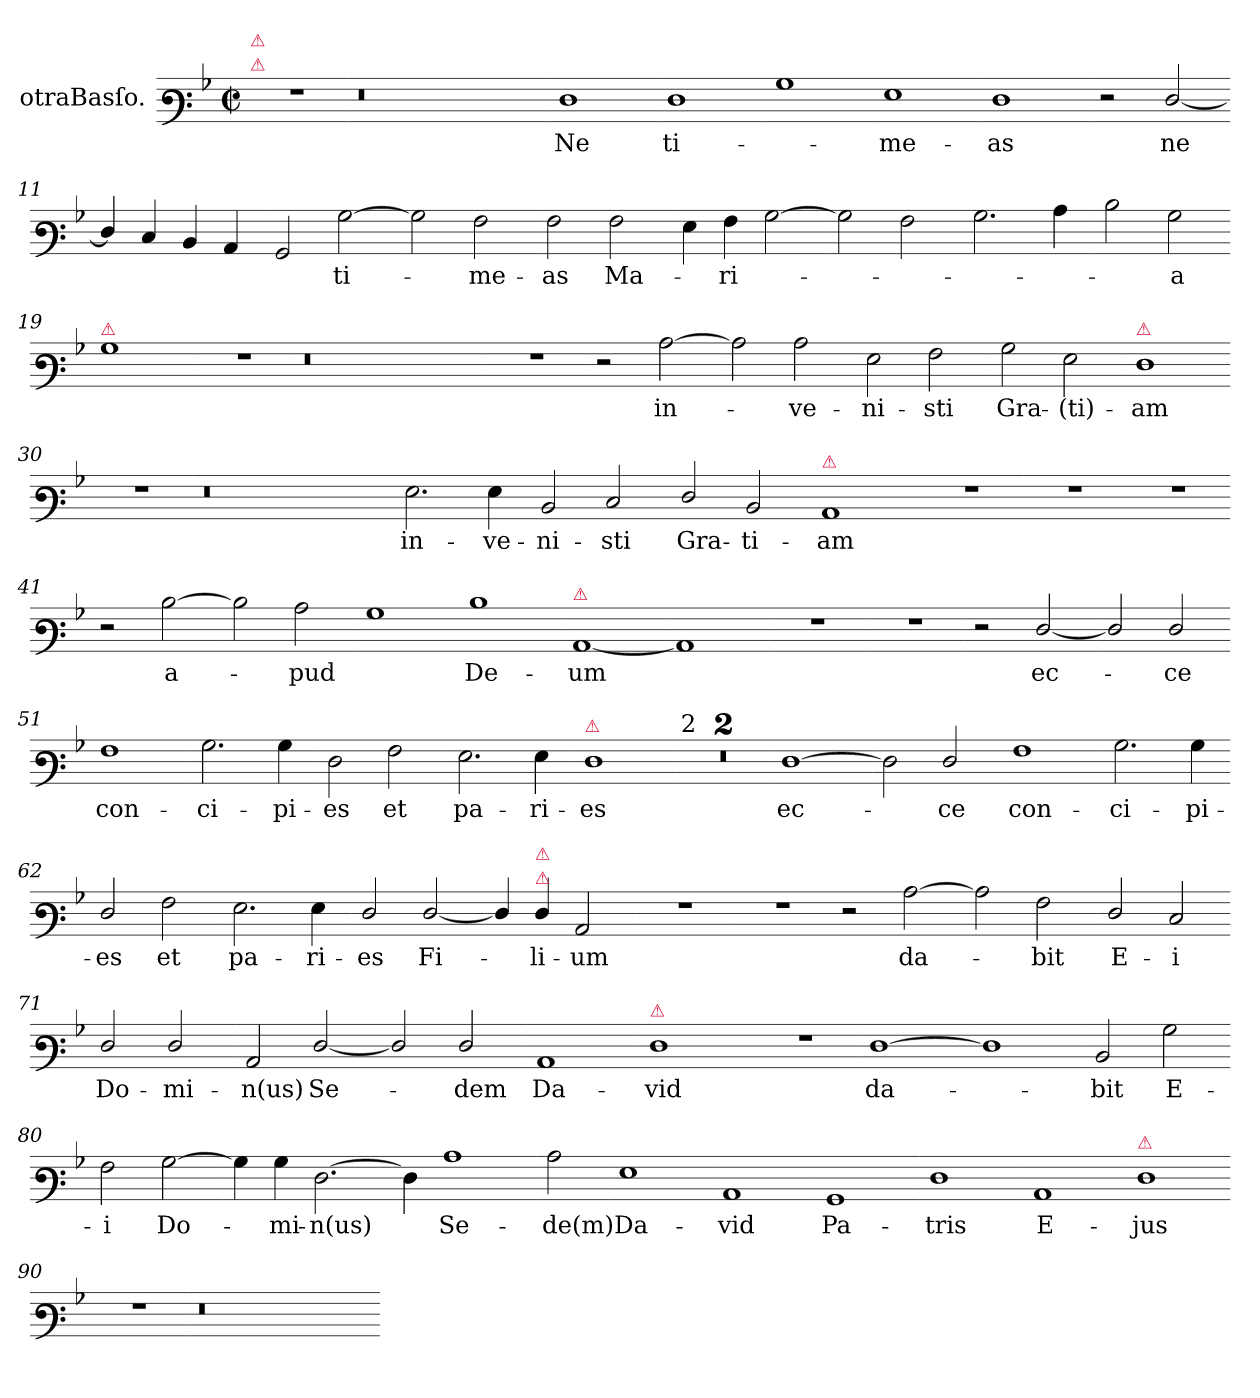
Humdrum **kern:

**kern	**text
*part1	*part1
*staff1	*staff1
*I"otraBasſo.	*
*clefF3	*
*k[b-]	*
*F:	*
*M2/2	*
*met(c|)	*
=1	=1
!LO:TX:a:color=crimson:t=⚠	!
!LO:TX:a:color=crimson:t=⚠	!
1r	.
=2-	=2-
0.r	.
=5-	=5-
1F	Ne
=6-	=6-
1F	ti-
=7-	=7-
1B-	.
=8-	=8-
1G	-me-
=9-	=9-
1F	-as
=10-	=10-
2r	.
[2F/	ne
=11-	=11-
4F/]	.
4E/	.
4D/	.
4C/	.
=12-	=12-
2BB-/	.
[2B-\	ti-
=13-	=13-
2B-\]	.
2A\	-me-
=14-	=14-
2A\	-as
2A\	Ma-
=15-	=15-
4G\	.
4A\	-ri-
[2B-\	.
=16-	=16-
2B-\]	.
2A\	.
=17-	=17-
2.B-\	.
4c\	.
=18-	=18-
2d\	.
2B-\	-a
=19-	=19-
!LO:TX:a:color=crimson:t=⚠	!
1B-	.
=20-	=20-
1r	.
=21-	=21-
0.r	.
=24-	=24-
1r	.
=25-	=25-
2r	.
[2c\	in-
=26-	=26-
2c\]	.
2c\	-ve-
=27-	=27-
2G\	-ni-
2A\	-sti
=28-	=28-
2B-\	Gra-
2G\	-(ti)-
=29-	=29-
!LO:TX:a:color=crimson:t=⚠	!
1F	-am
=30-	=30-
1r	.
=31-	=31-
0.r	.
=34-	=34-
2.G\	in-
4G\	-ve-
=35-	=35-
2D/	-ni-
2E/	-sti
=36-	=36-
2F/	Gra-
2D/	-ti-
=37-	=37-
!LO:TX:a:color=crimson:t=⚠	!
1C	-am
=38-	=38-
1r	.
=39-	=39-
1r	.
=40-	=40-
1r	.
=41-	=41-
2r	.
[2d\	a-
=42-	=42-
2d\]	.
2c\	-pud
=43-	=43-
1B-	.
=44-	=44-
1d	De-
=45-	=45-
!LO:TX:a:color=crimson:t=⚠	!
[1C	-um
=46-	=46-
1C]	.
=47-	=47-
1r	.
=48-	=48-
1r	.
=49-	=49-
2r	.
[2F/	ec-
=50-	=50-
2F/]	.
2F/	-ce
=51-	=51-
1A	con-
=52-	=52-
2.B-\	-ci-
4B-\	-pi-
=53-	=53-
2F\	-es
2A\	et
=54-	=54-
2.G\	pa-
4G\	-ri-
=55-	=55-
!LO:TX:a:color=crimson:t=⚠	!
1F	-es
=56-	=56-
!LO:TX:a:t=2	!
1r	.
=57-	=57-
1r	.
=58-	=58-
[1F	ec-
=59-	=59-
2F]	.
2F/	-ce
=60-	=60-
1A	con-
=61-	=61-
2.B-\	-ci-
4B-\	-pi-
=62-	=62-
2F/	-es
2A\	et
=63-	=63-
2.G\	pa-
4G\	-ri-
=64-	=64-
2F/	-es
[2F/	Fi-
=65-	=65-
4F/]	.
!LO:TX:a:color=crimson:t=⚠	!
!LO:TX:a:color=crimson:t=⚠	!
4F/	-li-
2C/	-um
=66-	=66-
1r	.
=67-	=67-
1r	.
=68-	=68-
2r	.
[2c\	da-
=69-	=69-
2c\]	.
2A\	-bit
=70-	=70-
2F/	E-
2E/	-i
=71-	=71-
2F/	Do-
2F/	-mi-
=72-	=72-
2C/	-n(us)
[2F/	Se-
=73-	=73-
2F/]	.
2F/	-dem
=74-	=74-
1C	Da-
=75-	=75-
!LO:TX:a:color=crimson:t=⚠	!
1F	-vid
=76-	=76-
1r	.
=77-	=77-
[1F	da-
=78-	=78-
1F]	.
=79-	=79-
2D/	-bit
2B-\	E-
=80-	=80-
2A\	-i
[2B-\	Do-
=81-	=81-
4B-\]	.
4B-\	-mi-
[2.F\	-n(us)
=82-	=82-
4F\]	.
1c\	Se-
=83-	=83-
2c\	-de(m)
=84-	=84-
1G	Da-
=85-	=85-
1C	-vid
=86-	=86-
1BB-	Pa-
=87-	=87-
1F	-tris
=88-	=88-
1C	E-
=89-	=89-
!LO:TX:a:color=crimson:t=⚠	!
1F	-jus
=90-	=90-
1r	.
=91-	=91-
0.r	.
*-	*-
